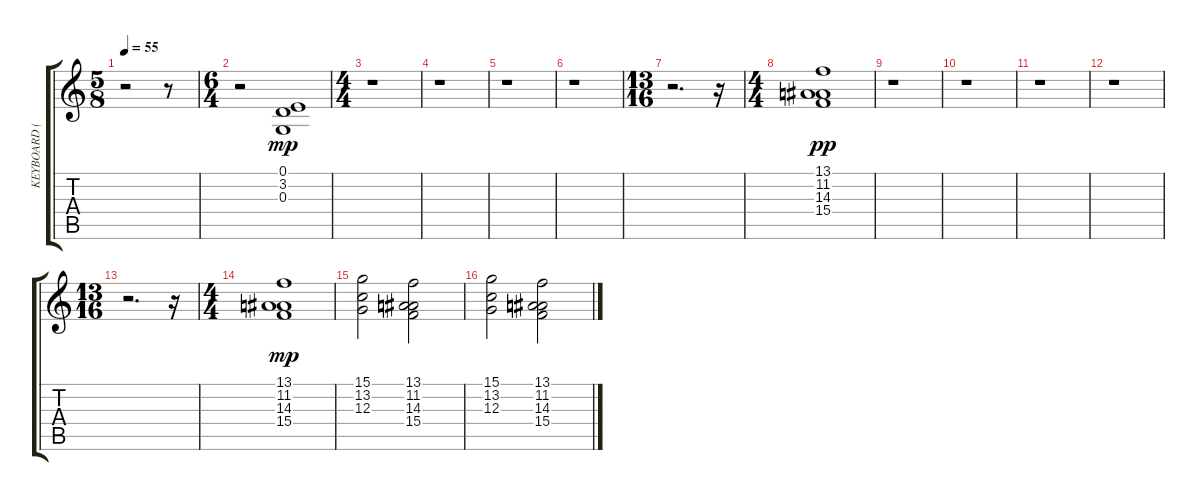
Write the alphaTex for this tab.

\track ("KEYBOARD (STRINGS" "KEYBOARD (") {instrument stringensemble1}
\staff {score tabs}
\tuning (E4 B3 G3 D3 A2 E2) {hide}
\ts (5 8)
\tempo 55
\clef g2
\ks c
r.2{dy f} r.8 |
\ts (6 4)
r.2 (0.1 3.2 0.3).1{dy mp} |
\ts (4 4)
r.1 |
r.1 |
r.1 |
r.1 |
\ts (13 16)
r.2{d} r.16 |
\ts (4 4)
(13.1 11.2 14.3 15.4).1{dy pp} |
r.1 |
r.1 |
r.1 |
r.1 |
\ts (13 16)
r.2{d} r.16 |
\ts (4 4)
(13.1 11.2 14.3 15.4).1{dy mp} |
(15.1 13.2 12.3).2 (13.1 11.2 14.3 15.4).2 |
(15.1 13.2 12.3).2 (13.1 11.2 14.3 15.4).2
